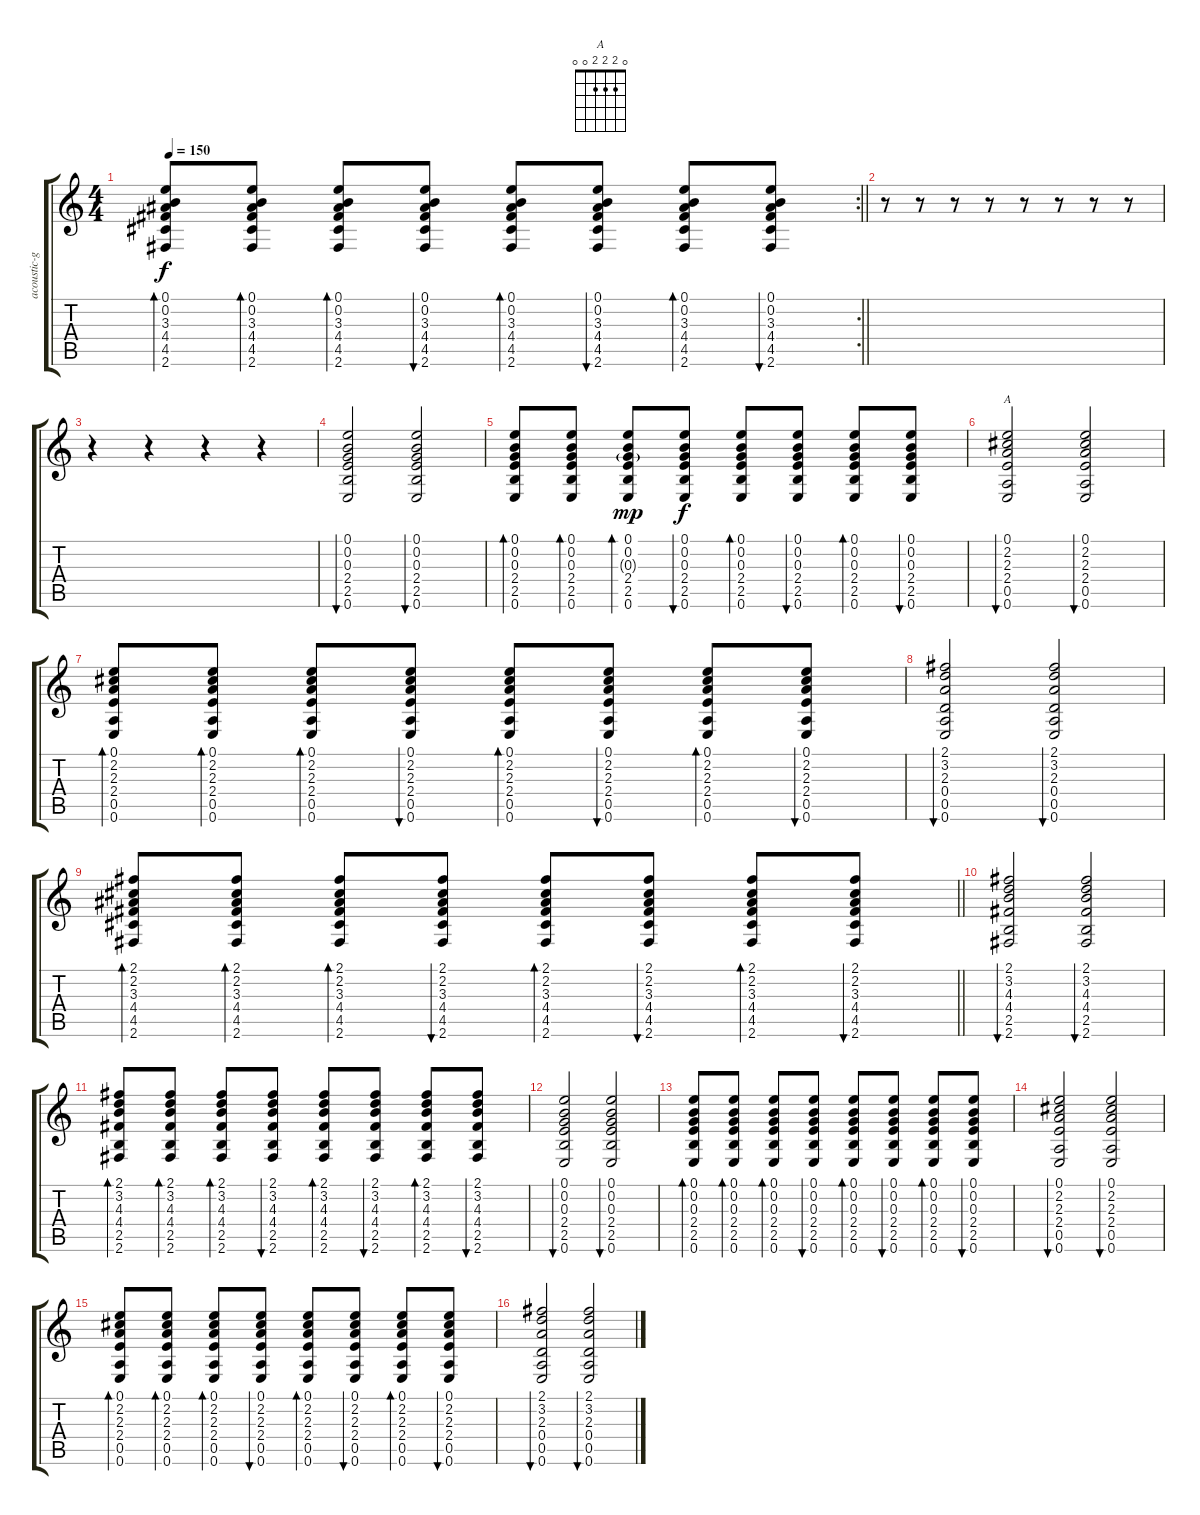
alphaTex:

\track ("acoustic-guitar" "acoustic-g") {instrument acousticguitarsteel}
\staff {score tabs}
\tuning (E4 B3 G3 D3 A2 E2) {hide}
\chord ("A" 0 2 2 2 0 0)
\rc 2
\ts (4 4)
\tempo 150
\clef g2
\barLineRight lightlight
\ks c
(0.1 0.2 3.3 4.4 4.5 2.6).8{bd 60 dy f} (0.1 0.2 3.3 4.4 4.5 2.6).8{bd 60} (0.1 0.2 3.3 4.4 4.5 2.6).8{bd 60} (0.1 0.2 3.3 4.4 4.5 2.6).8{bu 60} (0.1 0.2 3.3 4.4 4.5 2.6).8{bd 60} (0.1 0.2 3.3 4.4 4.5 2.6).8{bu 60} (0.1 0.2 3.3 4.4 4.5 2.6).8{bd 60} (0.1 0.2 3.3 4.4 4.5 2.6).8{bu 60} |
r.8 r.8 r.8 r.8 r.8 r.8 r.8 r.8 |
r.4 r.4 r.4 r.4 |
(0.1 0.2 0.3 2.4 2.5 0.6).2{bu 60} (0.1 0.2 0.3 2.4 2.5 0.6).2{bu 60} |
(0.1 0.2 0.3 2.4 2.5 0.6).8{bd 60} (0.1 0.2 0.3 2.4 2.5 0.6).8{bd 60} (0.1 0.2 0.3{g} 2.4 2.5 0.6).8{bd 60 dy mp} (0.1 0.2 0.3 2.4 2.5 0.6).8{bu 60 dy f} (0.1 0.2 0.3 2.4 2.5 0.6).8{bd 60} (0.1 0.2 0.3 2.4 2.5 0.6).8{bu 60} (0.1 0.2 0.3 2.4 2.5 0.6).8{bd 60} (0.1 0.2 0.3 2.4 2.5 0.6).8{bu 60} |
(0.1 2.2 2.3 2.4 0.5 0.6).2{bu 60 ch "A"} (0.1 2.2 2.3 2.4 0.5 0.6).2{bu 60} |
(0.1 2.2 2.3 2.4 0.5 0.6).8{bd 60} (0.1 2.2 2.3 2.4 0.5 0.6).8{bd 60} (0.1 2.2 2.3 2.4 0.5 0.6).8{bd 60} (0.1 2.2 2.3 2.4 0.5 0.6).8{bu 60} (0.1 2.2 2.3 2.4 0.5 0.6).8{bd 60} (0.1 2.2 2.3 2.4 0.5 0.6).8{bu 60} (0.1 2.2 2.3 2.4 0.5 0.6).8{bd 60} (0.1 2.2 2.3 2.4 0.5 0.6).8{bu 60} |
(2.1 3.2 2.3 0.4 0.5 0.6).2{bu 60} (2.1 3.2 2.3 0.4 0.5 0.6).2{bu 60} |
\barLineRight lightlight
(2.1 2.2 3.3 4.4 4.5 2.6).8{bd 60} (2.1 2.2 3.3 4.4 4.5 2.6).8{bd 60} (2.1 2.2 3.3 4.4 4.5 2.6).8{bd 60} (2.1 2.2 3.3 4.4 4.5 2.6).8{bu 60} (2.1 2.2 3.3 4.4 4.5 2.6).8{bd 60} (2.1 2.2 3.3 4.4 4.5 2.6).8{bu 60} (2.1 2.2 3.3 4.4 4.5 2.6).8{bd 60} (2.1 2.2 3.3 4.4 4.5 2.6).8{bu 60} |
(2.1 3.2 4.3 4.4 2.5 2.6).2{bu 60} (2.1 3.2 4.3 4.4 2.5 2.6).2{bu 60} |
(2.1 3.2 4.3 4.4 2.5 2.6).8{bd 60} (2.1 3.2 4.3 4.4 2.5 2.6).8{bd 60} (2.1 3.2 4.3 4.4 2.5 2.6).8{bd 60} (2.1 3.2 4.3 4.4 2.5 2.6).8{bu 60} (2.1 3.2 4.3 4.4 2.5 2.6).8{bd 60} (2.1 3.2 4.3 4.4 2.5 2.6).8{bu 60} (2.1 3.2 4.3 4.4 2.5 2.6).8{bd 60} (2.1 3.2 4.3 4.4 2.5 2.6).8{bu 60} |
(0.1 0.2 0.3 2.4 2.5 0.6).2{bu 60} (0.1 0.2 0.3 2.4 2.5 0.6).2{bu 60} |
(0.1 0.2 0.3 2.4 2.5 0.6).8{bd 60} (0.1 0.2 0.3 2.4 2.5 0.6).8{bd 60} (0.1 0.2 0.3 2.4 2.5 0.6).8{bd 60} (0.1 0.2 0.3 2.4 2.5 0.6).8{bu 60} (0.1 0.2 0.3 2.4 2.5 0.6).8{bd 60} (0.1 0.2 0.3 2.4 2.5 0.6).8{bu 60} (0.1 0.2 0.3 2.4 2.5 0.6).8{bd 60} (0.1 0.2 0.3 2.4 2.5 0.6).8{bu 60} |
(0.1 2.2 2.3 2.4 0.5 0.6).2{bu 60} (0.1 2.2 2.3 2.4 0.5 0.6).2{bu 60} |
(0.1 2.2 2.3 2.4 0.5 0.6).8{bd 60} (0.1 2.2 2.3 2.4 0.5 0.6).8{bd 60} (0.1 2.2 2.3 2.4 0.5 0.6).8{bd 60} (0.1 2.2 2.3 2.4 0.5 0.6).8{bu 60} (0.1 2.2 2.3 2.4 0.5 0.6).8{bd 60} (0.1 2.2 2.3 2.4 0.5 0.6).8{bu 60} (0.1 2.2 2.3 2.4 0.5 0.6).8{bd 60} (0.1 2.2 2.3 2.4 0.5 0.6).8{bu 60} |
(2.1 3.2 2.3 0.4 0.5 0.6).2{bu 60} (2.1 3.2 2.3 0.4 0.5 0.6).2{bu 60}
